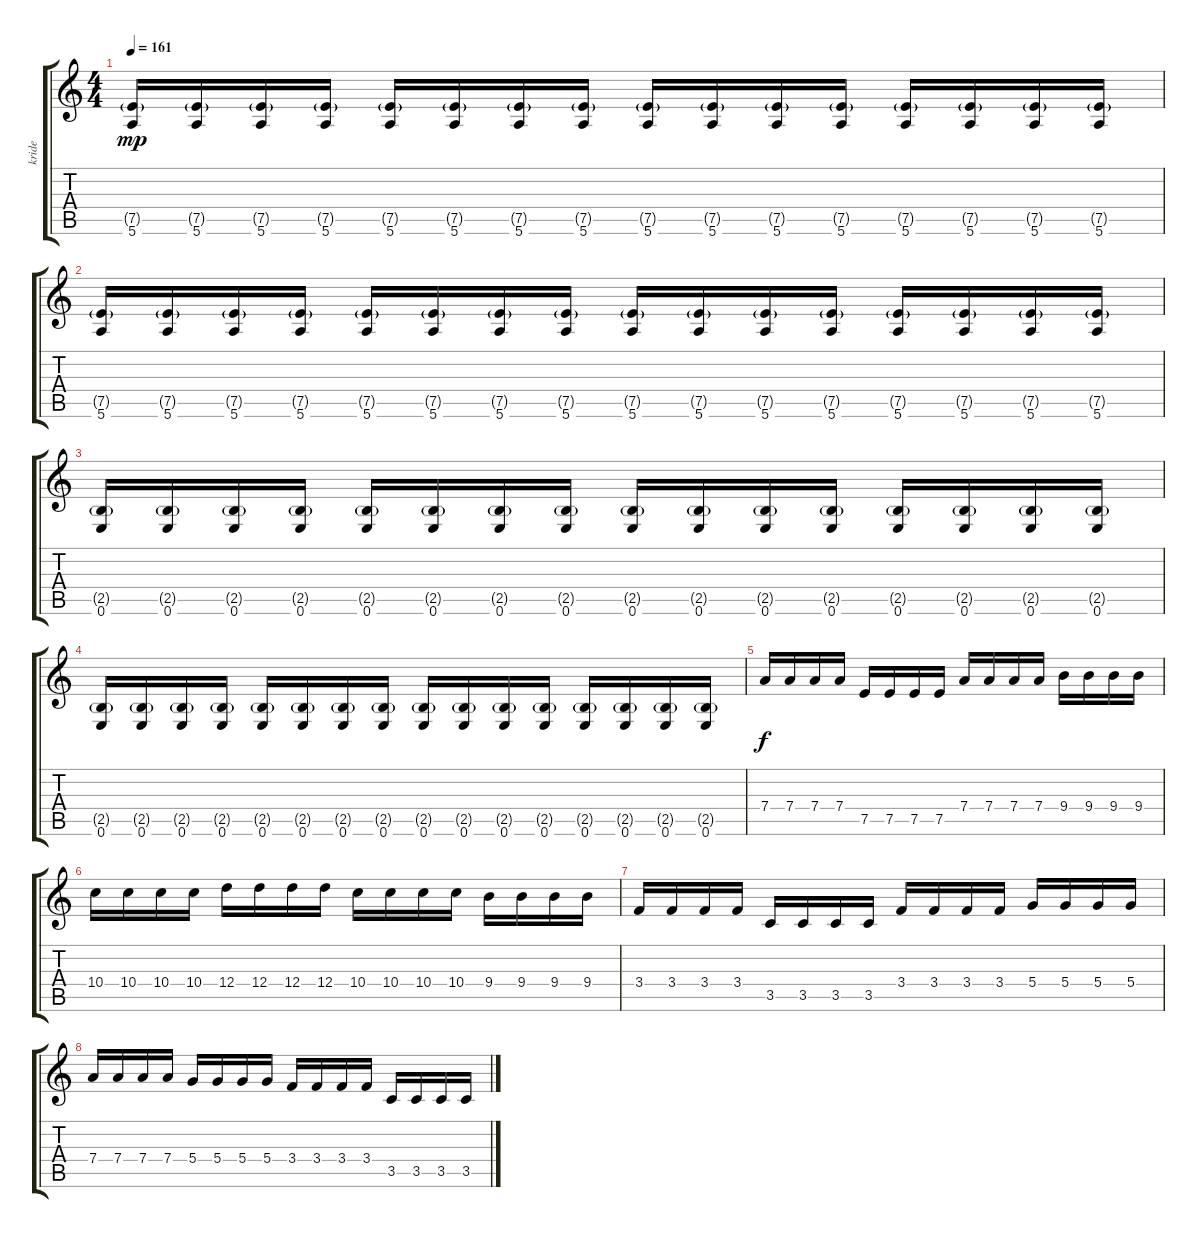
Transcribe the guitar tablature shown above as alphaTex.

\track ("kride" "kride") {instrument distortionguitar}
\staff {score tabs}
\tuning (E4 B3 G3 D3 A2 E2) {hide}
\ts (4 4)
\tempo 161
\clef g2
\ks c
(7.5{g} 5.6).16{dy mp} (7.5{g} 5.6).16 (7.5{g} 5.6).16 (7.5{g} 5.6).16 (7.5{g} 5.6).16 (7.5{g} 5.6).16 (7.5{g} 5.6).16 (7.5{g} 5.6).16 (7.5{g} 5.6).16 (7.5{g} 5.6).16 (7.5{g} 5.6).16 (7.5{g} 5.6).16 (7.5{g} 5.6).16 (7.5{g} 5.6).16 (7.5{g} 5.6).16 (7.5{g} 5.6).16 |
(7.5{g} 5.6).16 (7.5{g} 5.6).16 (7.5{g} 5.6).16 (7.5{g} 5.6).16 (7.5{g} 5.6).16 (7.5{g} 5.6).16 (7.5{g} 5.6).16 (7.5{g} 5.6).16 (7.5{g} 5.6).16 (7.5{g} 5.6).16 (7.5{g} 5.6).16 (7.5{g} 5.6).16 (7.5{g} 5.6).16 (7.5{g} 5.6).16 (7.5{g} 5.6).16 (7.5{g} 5.6).16 |
(2.5{g} 0.6).16 (2.5{g} 0.6).16 (2.5{g} 0.6).16 (2.5{g} 0.6).16 (2.5{g} 0.6).16 (2.5{g} 0.6).16 (2.5{g} 0.6).16 (2.5{g} 0.6).16 (2.5{g} 0.6).16 (2.5{g} 0.6).16 (2.5{g} 0.6).16 (2.5{g} 0.6).16 (2.5{g} 0.6).16 (2.5{g} 0.6).16 (2.5{g} 0.6).16 (2.5{g} 0.6).16 |
(2.5{g} 0.6).16 (2.5{g} 0.6).16 (2.5{g} 0.6).16 (2.5{g} 0.6).16 (2.5{g} 0.6).16 (2.5{g} 0.6).16 (2.5{g} 0.6).16 (2.5{g} 0.6).16 (2.5{g} 0.6).16 (2.5{g} 0.6).16 (2.5{g} 0.6).16 (2.5{g} 0.6).16 (2.5{g} 0.6).16 (2.5{g} 0.6).16 (2.5{g} 0.6).16 (2.5{g} 0.6).16 |
7.4.16{dy f} 7.4.16 7.4.16 7.4.16 7.5.16 7.5.16 7.5.16 7.5.16 7.4.16 7.4.16 7.4.16 7.4.16 9.4.16 9.4.16 9.4.16 9.4.16 |
10.4.16 10.4.16 10.4.16 10.4.16 12.4.16 12.4.16 12.4.16 12.4.16 10.4.16 10.4.16 10.4.16 10.4.16 9.4.16 9.4.16 9.4.16 9.4.16 |
3.4.16 3.4.16 3.4.16 3.4.16 3.5.16 3.5.16 3.5.16 3.5.16 3.4.16 3.4.16 3.4.16 3.4.16 5.4.16 5.4.16 5.4.16 5.4.16 |
7.4.16 7.4.16 7.4.16 7.4.16 5.4.16 5.4.16 5.4.16 5.4.16 3.4.16 3.4.16 3.4.16 3.4.16 3.5.16 3.5.16 3.5.16 3.5.16
